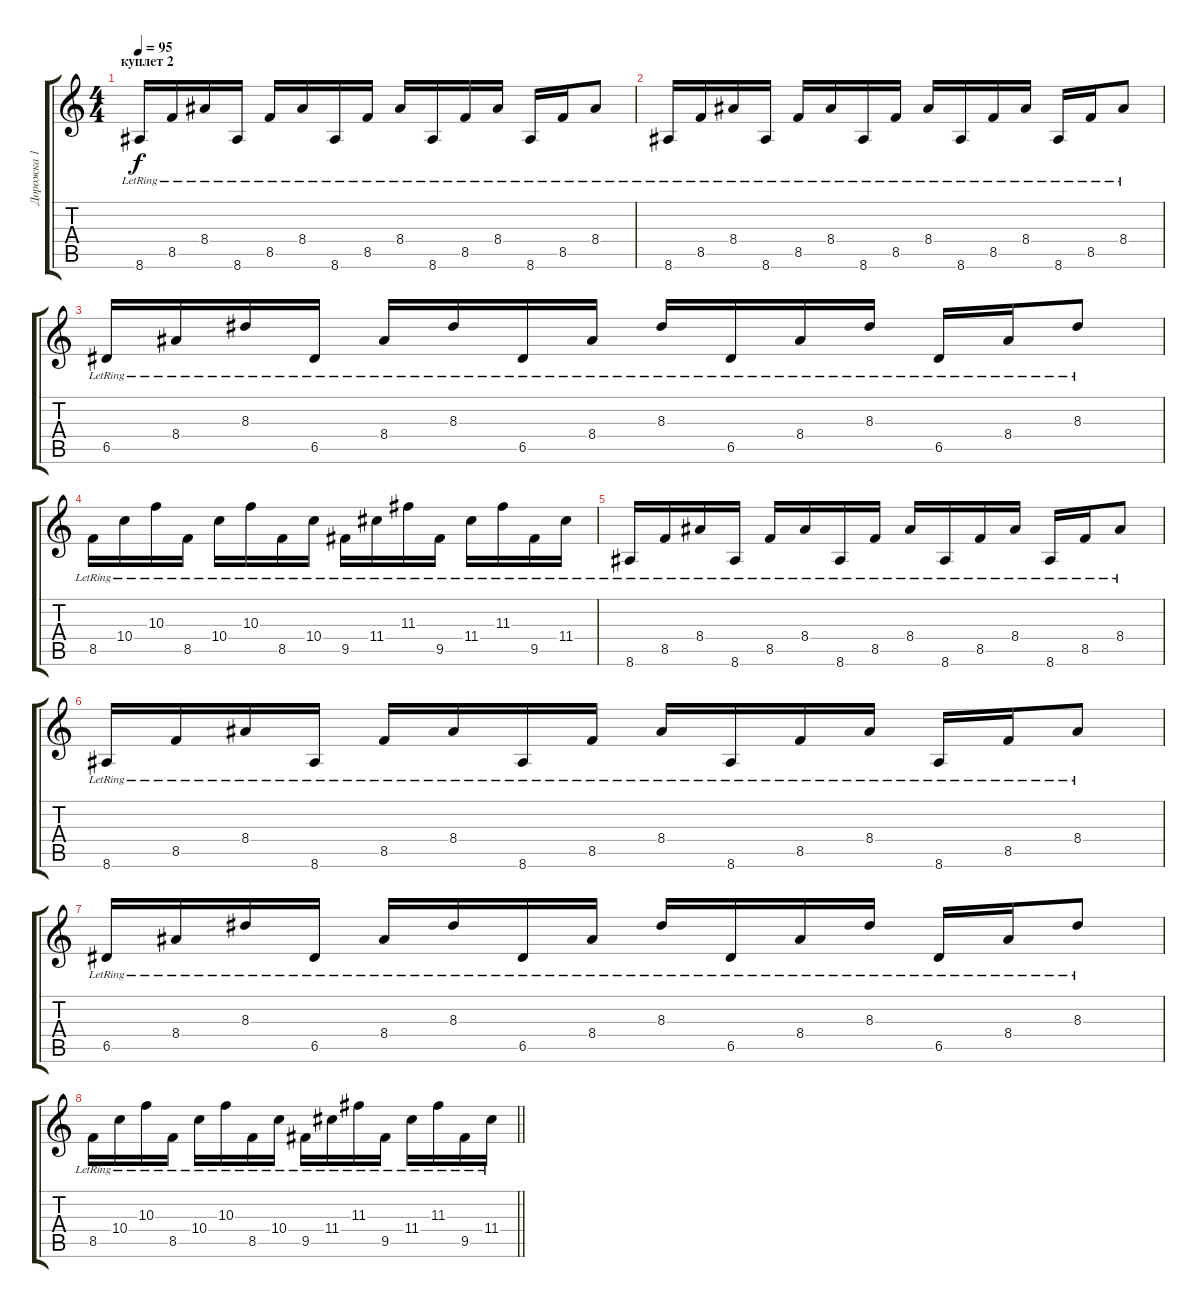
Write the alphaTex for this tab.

\track ("Дорожка 1" "Дорожка 1") {instrument acousticguitarsteel}
\staff {score tabs}
\tuning (E4 B3 G3 D3 A2 D2) {hide}
\ts (4 4)
\section ("" "куплет 2")
\tempo 95
\clef g2
\ks c
8.6{lr}.16{dy f} 8.5{lr}.16 8.4{lr}.16 8.6{lr}.16 8.5{lr}.16 8.4{lr}.16 8.6{lr}.16 8.5{lr}.16 8.4{lr}.16 8.6{lr}.16 8.5{lr}.16 8.4{lr}.16 8.6{lr}.16 8.5{lr}.16 8.4{lr}.8 |
8.6{lr}.16 8.5{lr}.16 8.4{lr}.16 8.6{lr}.16 8.5{lr}.16 8.4{lr}.16 8.6{lr}.16 8.5{lr}.16 8.4{lr}.16 8.6{lr}.16 8.5{lr}.16 8.4{lr}.16 8.6{lr}.16 8.5{lr}.16 8.4{lr}.8 |
6.5{lr}.16 8.4{lr}.16 8.3{lr}.16 6.5{lr}.16 8.4{lr}.16 8.3{lr}.16 6.5{lr}.16 8.4{lr}.16 8.3{lr}.16 6.5{lr}.16 8.4{lr}.16 8.3{lr}.16 6.5{lr}.16 8.4{lr}.16 8.3{lr}.8 |
8.5{lr}.16 10.4{lr}.16 10.3{lr}.16 8.5{lr}.16 10.4{lr}.16 10.3{lr}.16 8.5{lr}.16 10.4{lr}.16 9.5{lr}.16 11.4{lr}.16 11.3{lr}.16 9.5{lr}.16 11.4{lr}.16 11.3{lr}.16 9.5{lr}.16 11.4{lr}.16 |
8.6{lr}.16 8.5{lr}.16 8.4{lr}.16 8.6{lr}.16 8.5{lr}.16 8.4{lr}.16 8.6{lr}.16 8.5{lr}.16 8.4{lr}.16 8.6{lr}.16 8.5{lr}.16 8.4{lr}.16 8.6{lr}.16 8.5{lr}.16 8.4{lr}.8 |
8.6{lr}.16 8.5{lr}.16 8.4{lr}.16 8.6{lr}.16 8.5{lr}.16 8.4{lr}.16 8.6{lr}.16 8.5{lr}.16 8.4{lr}.16 8.6{lr}.16 8.5{lr}.16 8.4{lr}.16 8.6{lr}.16 8.5{lr}.16 8.4{lr}.8 |
6.5{lr}.16 8.4{lr}.16 8.3{lr}.16 6.5{lr}.16 8.4{lr}.16 8.3{lr}.16 6.5{lr}.16 8.4{lr}.16 8.3{lr}.16 6.5{lr}.16 8.4{lr}.16 8.3{lr}.16 6.5{lr}.16 8.4{lr}.16 8.3{lr}.8 |
\barLineRight lightlight
8.5{lr}.16 10.4{lr}.16 10.3{lr}.16 8.5{lr}.16 10.4{lr}.16 10.3{lr}.16 8.5{lr}.16 10.4{lr}.16 9.5{lr}.16 11.4{lr}.16 11.3{lr}.16 9.5{lr}.16 11.4{lr}.16 11.3{lr}.16 9.5{lr}.16 11.4{lr}.16
